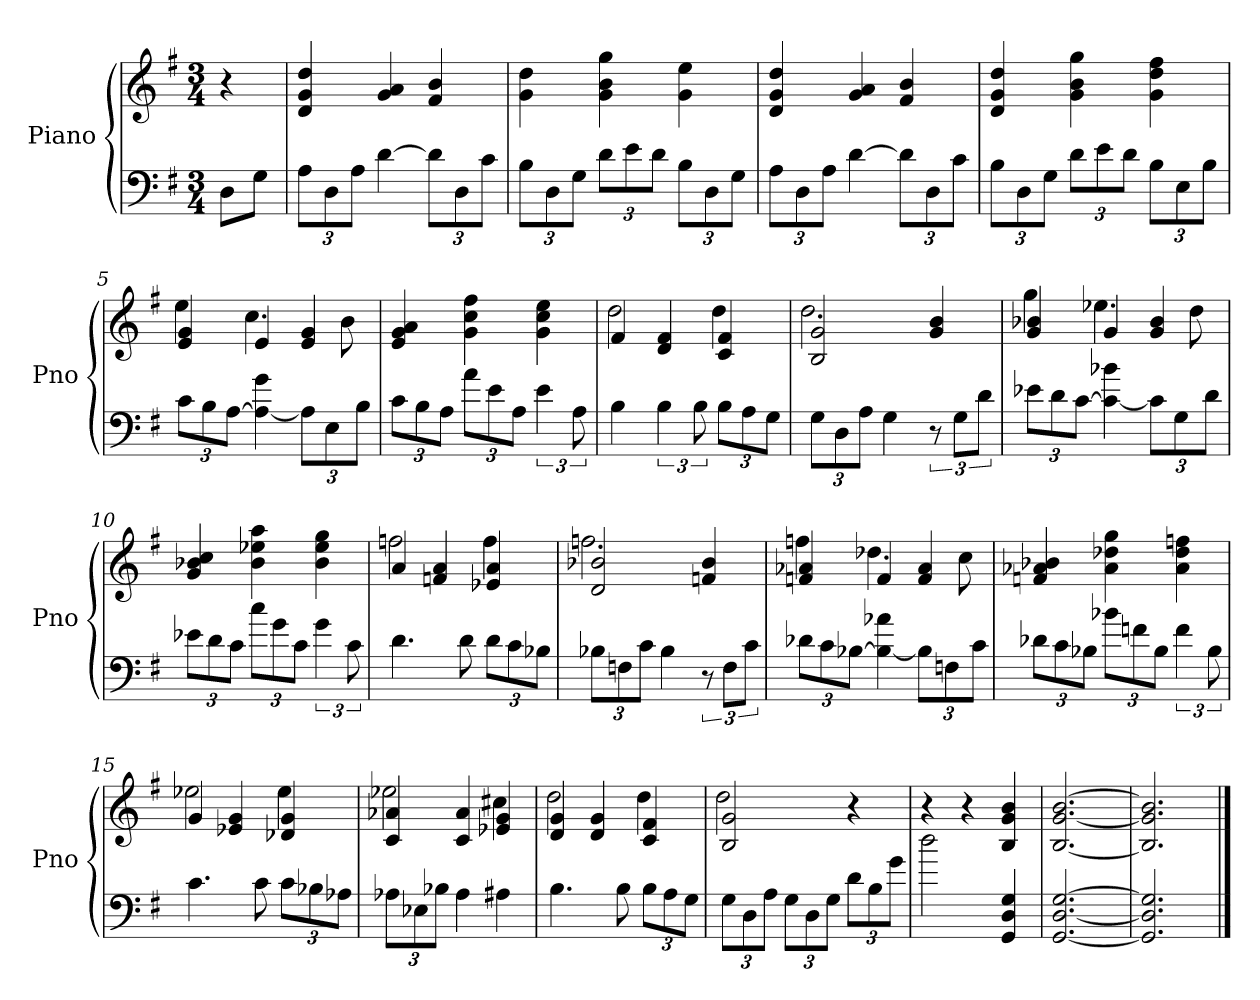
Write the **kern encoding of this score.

**kern	**kern
*part1	*part1
*staff2	*staff1
*I"Piano	*
*I'Pno	*
*clefF4	*clefG2
*k[f#]	*k[f#]
*G:	*G:
*M3/4	*M3/4
=	=
8DL	4r
8GJ	.
=1	=1
12AL	4d 4g 4dd
12D	.
12AJ	.
[4d	4g 4a
12dL]	4f# 4b
12D	.
12cJ	.
=2	=2
12BL	4g 4dd
12D	.
12GJ	.
12dL	4g 4b 4gg
12e	.
12dJ	.
12BL	4g 4ee
12D	.
12GJ	.
=3	=3
12AL	4d 4g 4dd
12D	.
12AJ	.
[4d	4g 4a
12dL]	4f# 4b
12D	.
12cJ	.
=4	=4
12BL	4d 4g 4dd
12D	.
12GJ	.
12dL	4g 4b 4gg
12e	.
12dJ	.
12BL	4g 4dd 4ff#
12E	.
12BJ	.
=5	=5
*	*^
12cL	4e 4g	4ee
12B	.	.
[12AJ	.	.
4A_ 4g	4e	4.cc
12AL]	4e 4g	.
12E	.	.
.	.	8b
12BJ	.	.
*	*v	*v
=6	=6
12cL	4e 4g 4a
12B	.
12AJ	.
12aL	4g 4cc 4ff#
12e	.
12AJ	.
6e	4g 4cc 4ee
12A	.
=7	=7
*	*^
4B	4f#	2dd
6B	4d 4f#	.
12B	.	.
12BL	4c 4f#	4dd
12A	.	.
12GJ	.	.
=8	=8	=8
12GL	2B 2g	2.dd
12D	.	.
12AJ	.	.
4G	.	.
12r	4g 4b	.
12GL	.	.
12dJ	.	.
=9	=9	=9
12e-XL	4g 4b-X	4gg
12d	.	.
[12cJ	.	.
4c_ 4b-X	4g	4.ee-X
12cL]	4g 4b-	.
12G	.	.
.	.	8dd
12dJ	.	.
*	*v	*v
=10	=10
12e-XL	4g 4b-X 4cc
12d	.
12cJ	.
12ccL	4b- 4ee-X 4aa
12g	.
12cJ	.
6g	4b- 4ee- 4gg
12c	.
=11	=11
*	*^
4.d	4a	2ffn
.	4fn 4a	.
8d	.	.
12dL	4e-X 4a	4ff
12c	.	.
12B-XJ	.	.
=12	=12	=12
12B-XL	2d 2b-X	2.ffn
12Fn	.	.
12cJ	.	.
4B-	.	.
12r	4fn 4b-	.
12FL	.	.
12cJ	.	.
=13	=13	=13
12d-XL	4fn 4a-X	4ffn
12c	.	.
[12B-XJ	.	.
4B-_ 4a-X	4f	4.dd-X
12B-L]	4f 4a-	.
12Fn	.	.
.	.	8cc
12cJ	.	.
*	*v	*v
=14	=14
12d-XL	4fn 4a-X 4b-X
12c	.
12B-XJ	.
12b-XL	4a- 4dd-X 4gg
12fn	.
12B-J	.
6f	4a- 4dd- 4ffn
12B-	.
=15	=15
*	*^
4.c	4g	2ee-X
.	4e-X 4g	.
8c	.	.
12cL	4d-X 4g	4ee-
12B-X	.	.
12A-XJ	.	.
=16	=16	=16
12A-XL	4c 4a-X	2ee-X
12E-X	.	.
12B-XJ	.	.
4A-	4c 4a-	.
4A#X	4e-X 4g	4cc#X
=17	=17	=17
4.B	4d 4g	2dd
.	4d 4g	.
8B	.	.
12BL	4c 4f#	4dd
12A	.	.
12GJ	.	.
=18	=18	=18
12GL	2B 2g	2dd
12D	.	.
12AJ	.	.
12GL	.	.
12D	.	.
12GJ	.	.
12dL	4r	4ryy
12B	.	.
12gJ	.	.
*	*v	*v
=19	=19
2dd	4r
.	4r
4GG 4D 4G	4B 4g 4b
=20	=20
[2.GG [2.D [2.G	[2.B [2.g [2.b
=21	=21
2.GG] 2.D] 2.G]	2.B] 2.g] 2.b]
==	==
*-	*-
